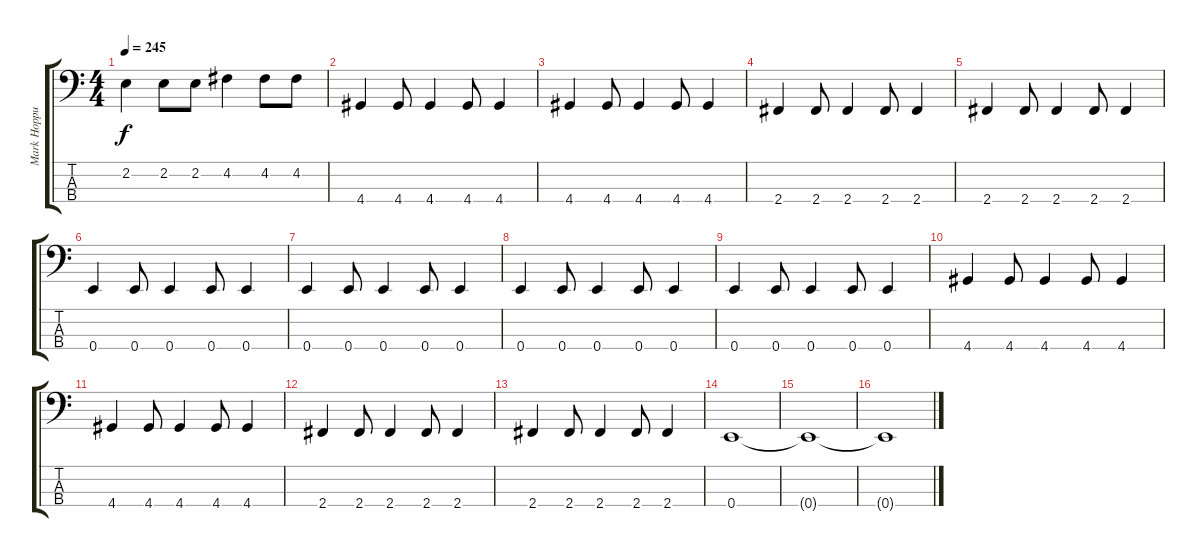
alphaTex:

\track ("Mark Hoppus - Bajo" "Mark Hoppu") {instrument electricbasspick}
\staff {score tabs}
\tuning (G2 D2 A1 E1) {hide}
\ts (4 4)
\tempo 245
\clef f4
\ks c
2.2.4{dy f} 2.2.8 2.2.8 4.2.4 4.2.8 4.2.8 |
4.4.4 4.4.8 4.4.4 4.4.8 4.4.4 |
4.4.4 4.4.8 4.4.4 4.4.8 4.4.4 |
2.4.4 2.4.8 2.4.4 2.4.8 2.4.4 |
2.4.4 2.4.8 2.4.4 2.4.8 2.4.4 |
0.4.4 0.4.8 0.4.4 0.4.8 0.4.4 |
0.4.4 0.4.8 0.4.4 0.4.8 0.4.4 |
0.4.4 0.4.8 0.4.4 0.4.8 0.4.4 |
0.4.4 0.4.8 0.4.4 0.4.8 0.4.4 |
4.4.4 4.4.8 4.4.4 4.4.8 4.4.4 |
4.4.4 4.4.8 4.4.4 4.4.8 4.4.4 |
2.4.4 2.4.8 2.4.4 2.4.8 2.4.4 |
2.4.4 2.4.8 2.4.4 2.4.8 2.4.4 |
0.4.1 |
0.4{t}.1 |
0.4{t}.1
